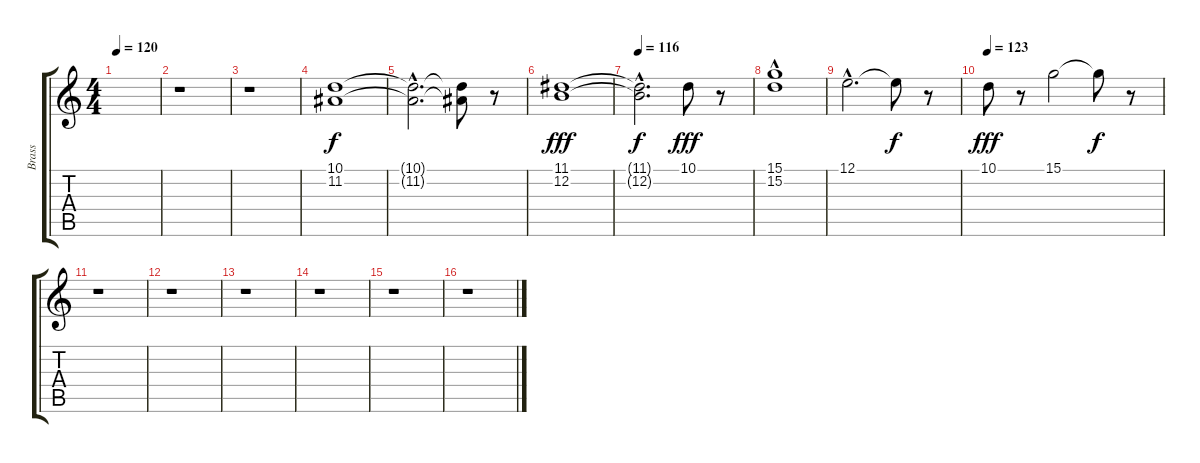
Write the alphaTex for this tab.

\track ("Brass" "Brass") {instrument brasssection}
\staff {score tabs}
\tuning (E4 B3 G3 D3 A2 E2) {hide}
\ts (4 4)
\tempo 120
\clef g2
\ks c
|
r.1 |
r.1 |
(10.1 11.2).1 |
(10.1{hac t} 11.2{hac t}).2{d dy f} (10.1{t} 11.2{t}).8 r.8 |
(11.1 12.2).1{dy fff} |
\tempo 116
(11.1{hac t} 12.2{hac t}).2{d dy f} 10.1.8{dy fff} r.8 |
(15.1 15.2{hac}).1 |
12.1{hac}.2{d} 12.1{t}.8{dy f} r.8 |
\tempo 123
10.1.8{dy fff} r.8 15.1.2 15.1{t}.8{dy f} r.8 |
r.1 |
r.1 |
r.1 |
r.1 |
r.1 |
r.1
